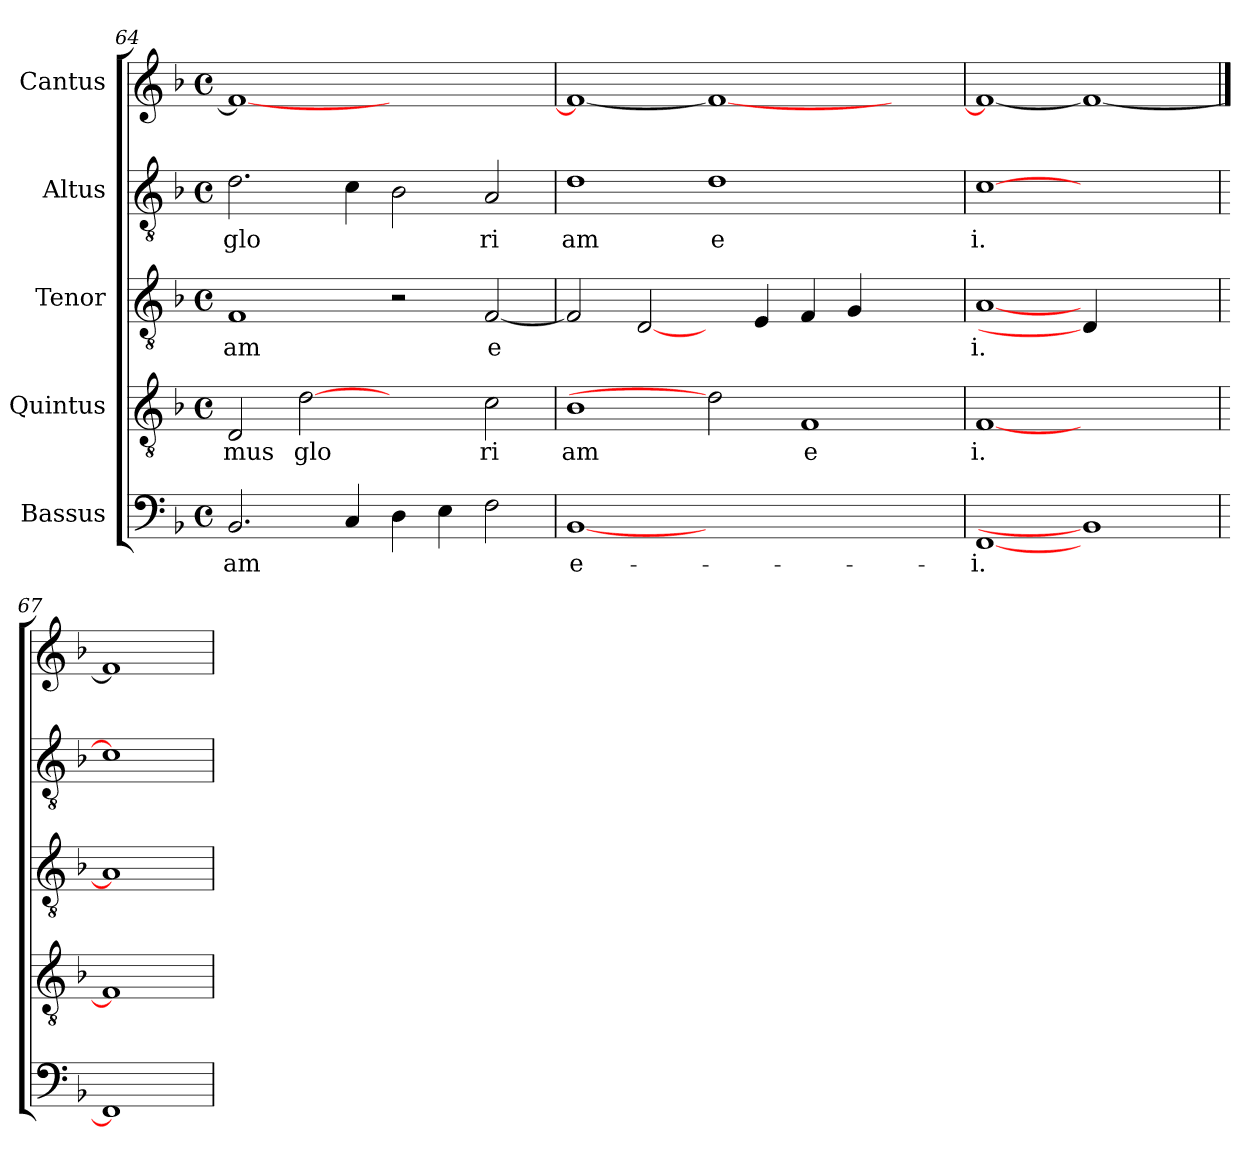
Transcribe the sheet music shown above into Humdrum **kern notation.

**kern	**text	**kern	**text	**kern	**text	**kern	**text	**kern
*part5	*part5	*part4	*part4	*part3	*part3	*part2	*part2	*part1
*staff5	*staff5	*staff4	*staff4	*staff3	*staff3	*staff2	*staff2	*staff1
*I"Bassus	*	*I"Quintus	*	*I"Tenor	*	*I"Altus	*	*I"Cantus
*clefF4	*	*clefGv2	*	*clefGv2	*	*clefGv2	*	*clefG2
*k[b-]	*	*k[b-]	*	*k[b-]	*	*k[b-]	*	*k[b-]
*F:	*	*F:	*	*F:	*	*F:	*	*F:
*M4/4	*	*M4/4	*	*M4/4	*	*M4/4	*	*M4/4
*met(c)	*	*met(c)	*	*met(c)	*	*met(c)	*	*met(c)
=64	=64	=64	=64	=64	=64	=64	=64	=64
!	!LO:LY:b	!	!LO:LY:b:cj	!	!LO:LY:b:cj	!	!LO:LY:b	!
2.BB-/	-am	2D/	mus	1F	am	2.d\	glo	1f_<
!	!	!	!LO:LY:b:cj	!	!	!	!	!
.	.	[2d	glo	.	.	.	.	.
4C/	.	.	.	.	.	4c\	.	.
4D\	.	2ryy	.	2r	.	2B-\	.	1ryy
4E\	.	.	.	.	.	.	.	.
!	!	!	!LO:LY:b:cj	!	!LO:LY:b:cj	!	!LO:LY:b:cj	!
2F\	.	2c\	ri	[<2F/	e	2A/	ri	.
=65	=65	=65	=65	=65	=65	=65	=65	=65
!	!LO:LY:b:cj	!	!LO:LY:b:cj	!	!	!	!LO:LY:b:cj	!
[1BB-	e-	1B-	am	2F/]	.	1d	am	1f_<
.	.	.	.	[2D/	.	.	.	.
!	!	!	!	!	!	!	!LO:LY:b:cj	!
1.ryy	.	2d]	.	4ryy	.	1d	e	1f_
.	.	.	.	4E/	.	.	.	.
!	!	!	!LO:LY:b:cj	!	!	!	!	!
.	.	1F	e	4F/	.	.	.	.
.	.	.	.	4G/	.	.	.	.
.	.	.	.	2ryy	.	2ryy	.	2ryy
=66	=66	=66	=66	=66	=66	=66	=66	=66
!	!LO:LY:b:cj	!	!LO:LY:b:cj	!	!LO:LY:b:cj	!	!LO:LY:b:cj	!
[1FF	-i.	[1F	i.	[1A	i.	[1c	i.	1f_
1BB-]	.	1ryy	.	4D/]	.	1ryy	.	1f_
.	.	.	.	2.ryy	.	.	.	.
=67	==67	=67	==67	=67	==67	=67	==67	==67
1FF]	.	1F]	.	1A]	.	1c]	.	1f]
=	=	=	=	=	=	=	=	=
*-	*-	*-	*-	*-	*-	*-	*-	*-
